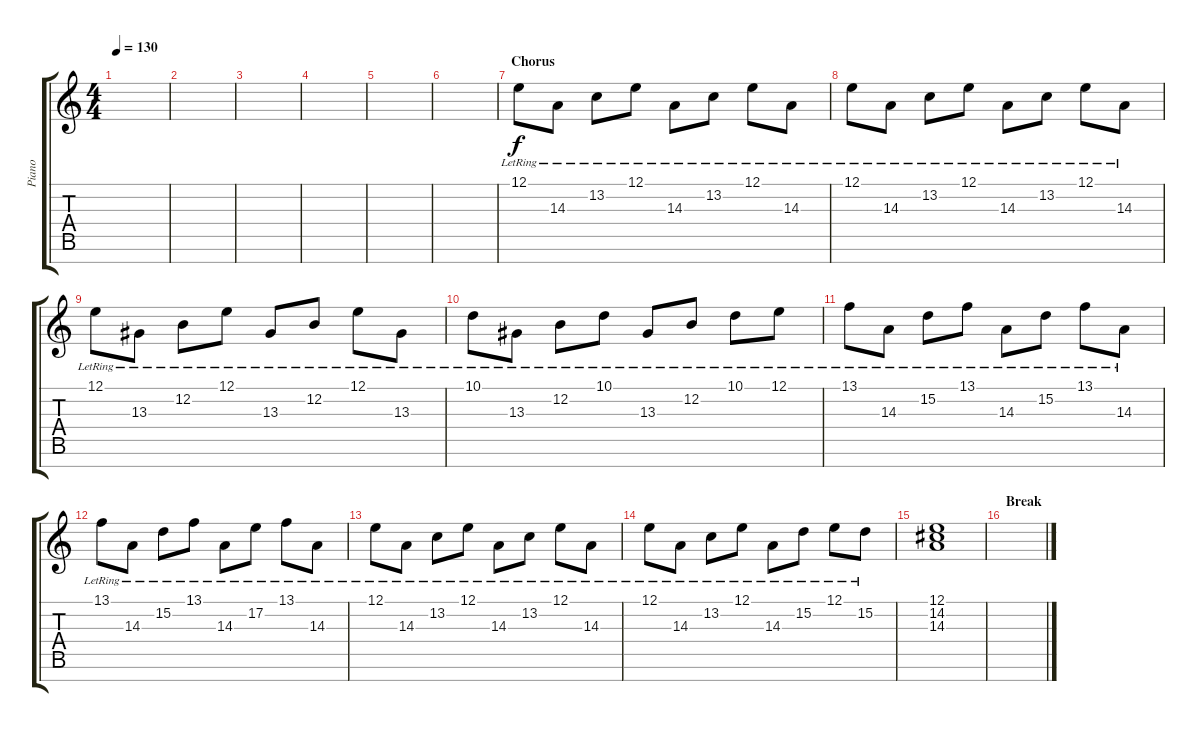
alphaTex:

\track ("Piano" "Piano") {instrument acousticgrandpiano}
\staff {score tabs}
\tuning (E4 B3 G3 D3 A2 E2 B1) {hide}
\ts (4 4)
\tempo 130
\clef g2
\ks c
|
|
|
|
|
|
\section ("" "Chorus")
12.1{lr}.8 14.3{lr}.8 13.2{lr}.8 12.1{lr}.8 14.3{lr}.8 13.2{lr}.8 12.1{lr}.8 14.3{lr}.8 |
12.1{lr}.8 14.3{lr}.8 13.2{lr}.8 12.1{lr}.8 14.3{lr}.8 13.2{lr}.8 12.1{lr}.8 14.3{lr}.8 |
12.1{lr}.8 13.3{lr}.8 12.2{lr}.8 12.1{lr}.8 13.3{lr}.8 12.2{lr}.8 12.1{lr}.8 13.3{lr}.8 |
10.1{lr}.8 13.3{lr}.8 12.2{lr}.8 10.1{lr}.8 13.3{lr}.8 12.2{lr}.8 10.1{lr}.8 12.1{lr}.8 |
13.1{lr}.8 14.3{lr}.8 15.2{lr}.8 13.1{lr}.8 14.3{lr}.8 15.2{lr}.8 13.1{lr}.8 14.3{lr}.8 |
13.1{lr}.8 14.3{lr}.8 15.2{lr}.8 13.1{lr}.8 14.3{lr}.8 17.2{lr}.8 13.1{lr}.8 14.3{lr}.8 |
12.1{lr}.8 14.3{lr}.8 13.2{lr}.8 12.1{lr}.8 14.3{lr}.8 13.2{lr}.8 12.1{lr}.8 14.3{lr}.8 |
12.1{lr}.8 14.3{lr}.8 13.2{lr}.8 12.1{lr}.8 14.3{lr}.8 15.2{lr}.8 12.1{lr}.8 15.2{lr}.8 |
(12.1 14.2 14.3).1 |
\section ("" "Break")
